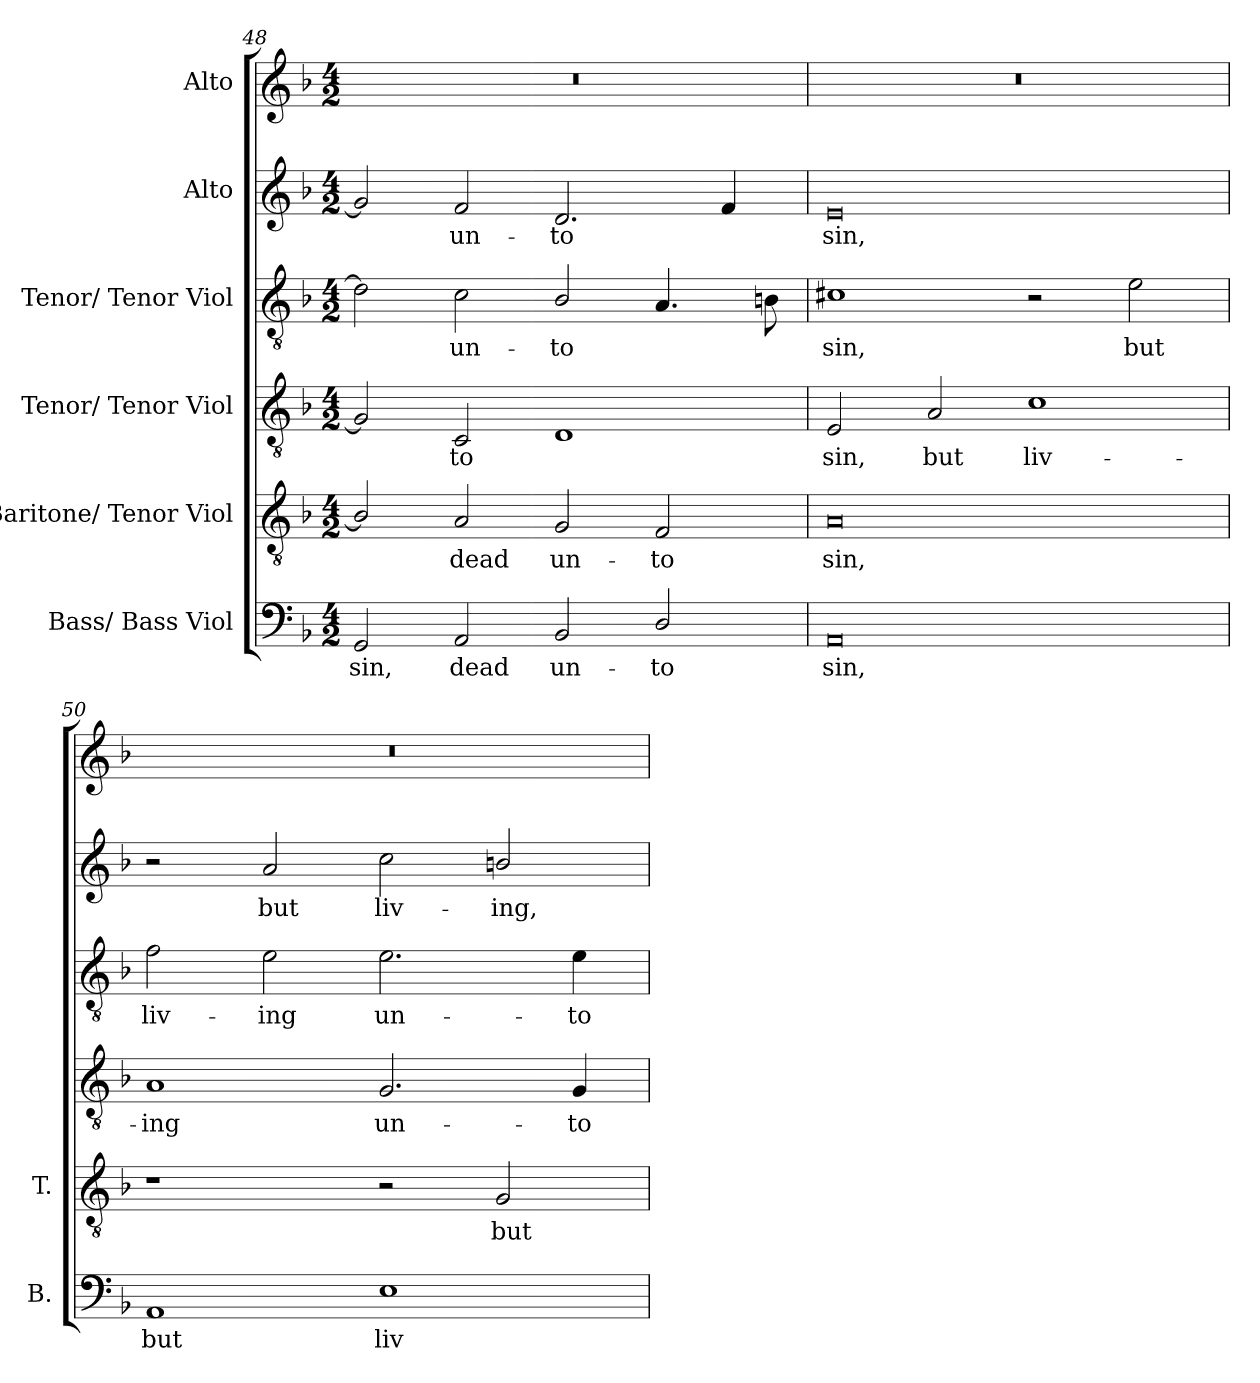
**kern	**text	**kern	**text	**kern	**text	**kern	**text	**kern	**text	**kern
*part6	*part6	*part5	*part5	*part4	*part4	*part3	*part3	*part2	*part2	*part1
*staff6	*staff6	*staff5	*staff5	*staff4	*staff4	*staff3	*staff3	*staff2	*staff2	*staff1
*I"Bass/ Bass Viol	*	*I"Baritone/ Tenor Viol	*	*I"Tenor/ Tenor Viol	*	*I"Tenor/ Tenor Viol	*	*I"Alto	*	*I"Alto
*I'B.	*	*I'T.	*	*	*	*	*	*	*	*
*clefF4	*	*clefGv2	*	*clefGv2	*	*clefGv2	*	*clefG2	*	*clefG2
*	*	*ITrd7c12	*	*ITrd7c12	*	*ITrd7c12	*	*	*	*
*k[b-]	*	*k[b-]	*	*k[b-]	*	*k[b-]	*	*k[b-]	*	*k[b-]
*F:	*	*F:	*	*F:	*	*F:	*	*F:	*	*F:
*M4/2	*	*M4/2	*	*M4/2	*	*M4/2	*	*M4/2	*	*M4/2
=48	=48	=48	=48	=48	=48	=48	=48	=48	=48	=48
!	!LO:LY:b:color=#000000	!	!	!	!	!	!	!	!	!LO:N:vis=1
2GGi/	sin,	2BB-i/]	.	2GGi/]	.	2Di\]	.	2gi/]	.	0r
!	!LO:LY:b:color=#000000	!	!	!	!	!	!	!	!	!
!	!	!	!LO:LY:b:color=#000000	!	!	!	!	!	!	!
!	!	!	!	!	!LO:LY:b:color=#000000	!	!	!	!	!
!	!	!	!	!	!	!	!LO:LY:b:color=#000000	!	!	!
!	!	!	!	!	!	!	!	!	!LO:LY:b:color=#000000	!
2AAi/	dead	2AAi/	dead	2CCi/	-to	2Ci\	un-	2fi/	un-	.
!	!LO:LY:b:color=#000000	!	!	!	!	!	!	!	!	!
!	!	!	!LO:LY:b:color=#000000	!	!	!	!	!	!	!
!	!	!	!	!	!	!	!LO:LY:b:color=#000000	!	!	!
!	!	!	!	!	!	!	!	!	!LO:LY:b:color=#000000	!
2BB-i/	un-	2GGi/	un-	1DDi	.	2BB-i/	-to	2.di/	-to	.
!	!LO:LY:b:color=#000000	!	!	!	!	!	!	!	!	!
!	!	!	!LO:LY:b:color=#000000	!	!	!	!	!	!	!
2Di/	-to	2FFi/	-to	.	.	4.AAi/	.	.	.	.
.	.	.	.	.	.	.	.	4fi/	.	.
.	.	.	.	.	.	8BBni\	.	.	.	.
=49	=49	=49	=49	=49	=49	=49	=49	=49	=49	=49
!	!LO:LY:b:color=#000000	!	!	!	!	!	!	!	!	!
!	!	!	!LO:LY:b:color=#000000	!	!	!	!	!	!	!
!	!	!	!	!	!LO:LY:b:color=#000000	!	!	!	!	!
!	!	!	!	!	!	!	!LO:LY:b:color=#000000	!	!	!
!	!	!	!	!	!	!	!	!	!LO:LY:b:color=#000000	!LO:N:vis=1
0AAi	sin,	0AAi	sin,	2EEi/	sin,	1C#Xi	sin,	0ei	sin,	0r
!	!	!	!	!	!LO:LY:b:color=#000000	!	!	!	!	!
.	.	.	.	2AAi/	but	.	.	.	.	.
!	!	!	!	!	!LO:LY:b:color=#000000	!	!	!	!	!
.	.	.	.	1Ci	liv-	2r	.	.	.	.
!	!	!	!	!	!	!	!LO:LY:b:color=#000000	!	!	!
.	.	.	.	.	.	2Ei\	but	.	.	.
=50	=50	=50	=50	=50	=50	=50	=50	=50	=50	=50
!	!LO:LY:b:color=#000000	!	!	!	!	!	!	!	!	!
!	!	!	!	!	!LO:LY:b:color=#000000	!	!	!	!	!
!	!	!	!	!	!	!	!LO:LY:b:color=#000000	!	!	!LO:N:vis=1
1AAi	but	1r	.	1AAi	-ing	2Fi\	liv-	2r	.	0r
!	!	!	!	!	!	!	!LO:LY:b:color=#000000	!	!	!
!	!	!	!	!	!	!	!	!	!LO:LY:b:color=#000000	!
.	.	.	.	.	.	2Ei\	-ing	2ai/	but	.
!	!LO:LY:b:color=#000000	!	!	!	!	!	!	!	!	!
!	!	!	!	!	!LO:LY:b:color=#000000	!	!	!	!	!
!	!	!	!	!	!	!	!LO:LY:b:color=#000000	!	!	!
!	!	!	!	!	!	!	!	!	!LO:LY:b:color=#000000	!
1Ei	liv-	2r	.	2.GGi/	un-	2.Ei\	un-	2cci\	liv-	.
!	!	!	!LO:LY:b:color=#000000	!	!	!	!	!	!	!
!	!	!	!	!	!	!	!	!	!LO:LY:b:color=#000000	!
.	.	2GGi/	but	.	.	.	.	2bni/	-ing,	.
!	!	!	!	!	!LO:LY:b:color=#000000	!	!	!	!	!
!	!	!	!	!	!	!	!LO:LY:b:color=#000000	!	!	!
.	.	.	.	4GGi/	-to	4Ei\	-to	.	.	.
=	=	=	=	=	=	=	=	=	=	=
*-	*-	*-	*-	*-	*-	*-	*-	*-	*-	*-
